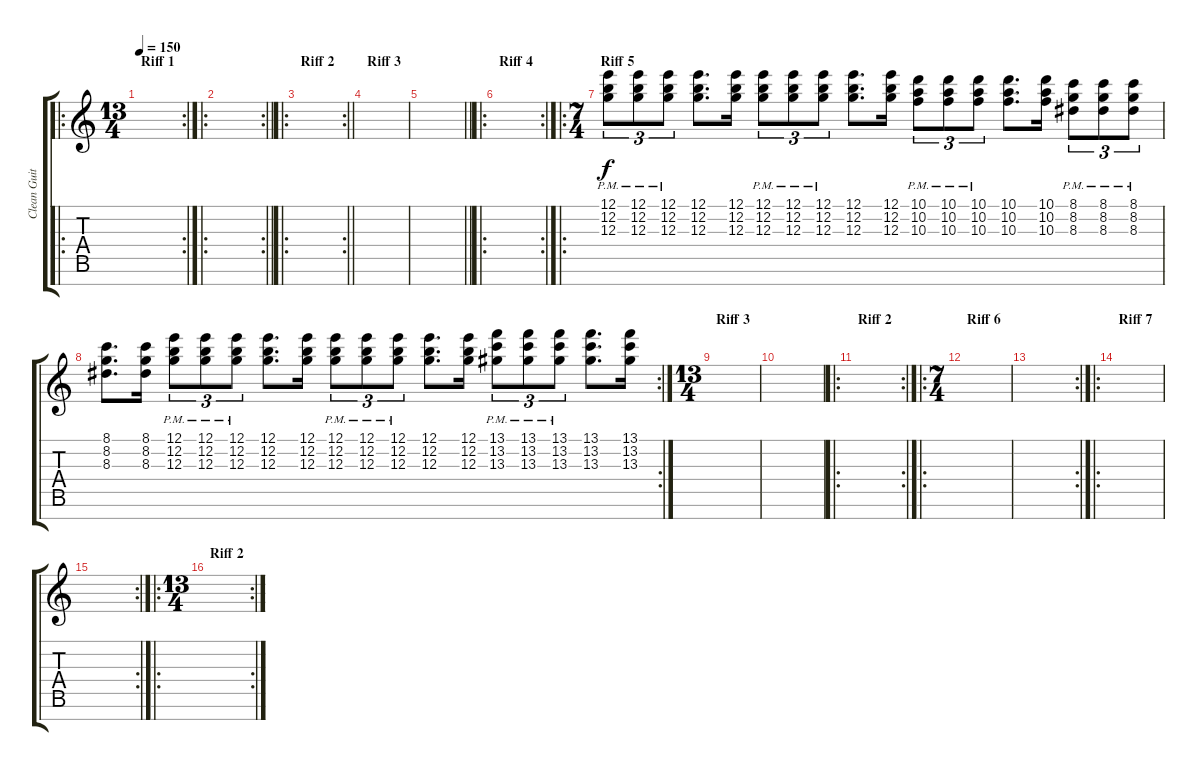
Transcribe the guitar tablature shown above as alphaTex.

\track ("Clean Guitar" "Clean Guit") {instrument electricguitarclean}
\staff {score tabs}
\tuning (E4 B3 G3 D3 A2 E2 B1) {hide}
\ro
\rc 2
\ts (13 4)
\section ("" "Riff 1")
\tempo 150
\clef g2
\ks c
|
\ro
\rc 2
\barLineRight lightlight
|
\ro
\rc 2
\section ("" "Riff 2")
\barLineRight lightlight
|
\section ("" "Riff 3")
|
\barLineRight lightlight
|
\ro
\rc 2
\section ("" "Riff 4")
|
\ro
\ts (7 4)
\section ("" "Riff 5")
(12.1{pm} 12.2{pm} 12.3{pm}).8{tu (3 2)} (12.1{pm} 12.2{pm} 12.3{pm}).8{tu (3 2)} (12.1{pm} 12.2{pm} 12.3{pm}).8{tu (3 2)} (12.1 12.2 12.3).8{d} (12.1 12.2 12.3).16 (12.1{pm} 12.2{pm} 12.3{pm}).8{tu (3 2)} (12.1{pm} 12.2{pm} 12.3{pm}).8{tu (3 2)} (12.1{pm} 12.2{pm} 12.3{pm}).8{tu (3 2)} (12.1 12.2 12.3).8{d} (12.1 12.2 12.3).16 (10.1 10.2 10.3{pm}).8{tu (3 2)} (10.1 10.2 10.3{pm}).8{tu (3 2)} (10.1 10.2 10.3{pm}).8{tu (3 2)} (10.1 10.2 10.3).8{d} (10.1 10.2 10.3).16 (8.1 8.2 8.3{pm}).8{tu (3 2)} (8.1 8.2 8.3{pm}).8{tu (3 2)} (8.1 8.2 8.3{pm}).8{tu (3 2)} |
\rc 2
(8.1 8.2 8.3).8{d} (8.1 8.2 8.3).16 (12.1 12.2 12.3{pm}).8{tu (3 2)} (12.1 12.2 12.3{pm}).8{tu (3 2)} (12.1 12.2 12.3{pm}).8{tu (3 2)} (12.1 12.2 12.3).8{d} (12.1 12.2 12.3).16 (12.1 12.2 12.3{pm}).8{tu (3 2)} (12.1 12.2 12.3{pm}).8{tu (3 2)} (12.1 12.2 12.3{pm}).8{tu (3 2)} (12.1 12.2 12.3).8{d} (12.1 12.2 12.3).16 (13.1 13.2 13.3{pm}).8{tu (3 2)} (13.1 13.2 13.3{pm}).8{tu (3 2)} (13.1 13.2 13.3{pm}).8{tu (3 2)} (13.1 13.2 13.3).8{d} (13.1 13.2 13.3).16 |
\ts (13 4)
\section ("" "Riff 3")
|
|
\ro
\rc 2
\section ("" "Riff 2")
|
\ro
\ts (7 4)
\section ("" "Riff 6")
|
\rc 2
|
\ro
\section ("" "Riff 7")
|
\rc 2
|
\ro
\rc 2
\ts (13 4)
\section ("" "Riff 2")
